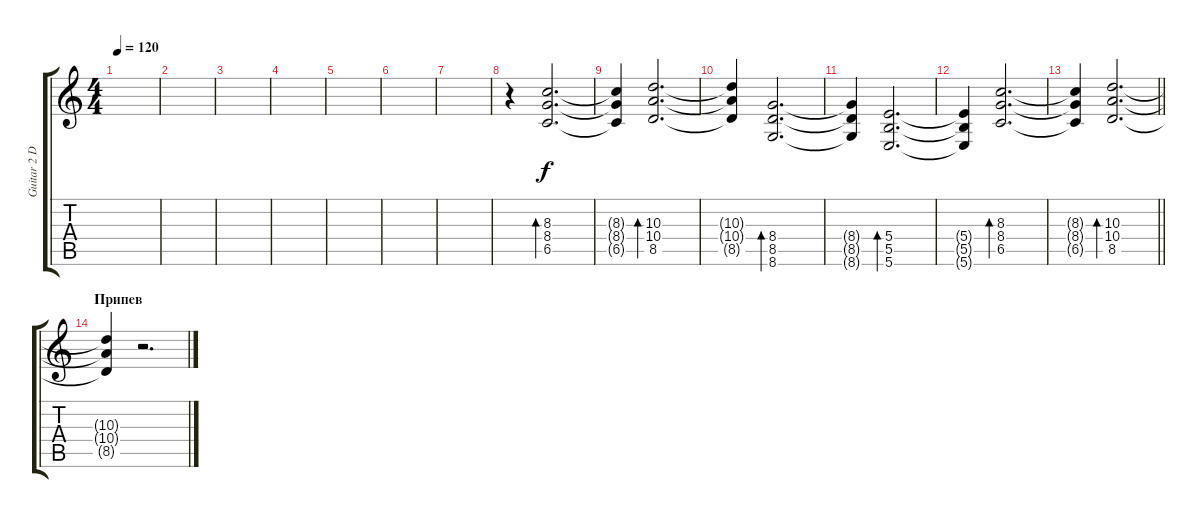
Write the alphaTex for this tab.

\track ("Guitar 2 Delay" "Guitar 2 D") {instrument acousticguitarsteel}
\staff {score tabs}
\tuning (Db4 Ab3 E3 B2 Gb2 B1) {hide}
\ts (4 4)
\tempo 120
\clef g2
\ks c
|
|
|
|
|
|
|
r.4 (8.3 8.4 6.5).2{d bd 240} |
(8.3{t} 8.4{t} 6.5{t}).4 (10.3 10.4 8.5).2{d bd 240} |
(10.3{t} 10.4{t} 8.5{t}).4 (8.4 8.5 8.6).2{d bd 240} |
(8.4{t} 8.5{t} 8.6{t}).4 (5.4 5.5 5.6).2{d bd 240} |
(5.4{t} 5.5{t} 5.6{t}).4 (8.3 8.4 6.5).2{d bd 240} |
\barLineRight lightlight
(8.3{t} 8.4{t} 6.5{t}).4 (10.3 10.4 8.5).2{d bd 240} |
\section ("" "Припев")
(10.3{t} 10.4{t} 8.5{t}).4 r.2{d}
